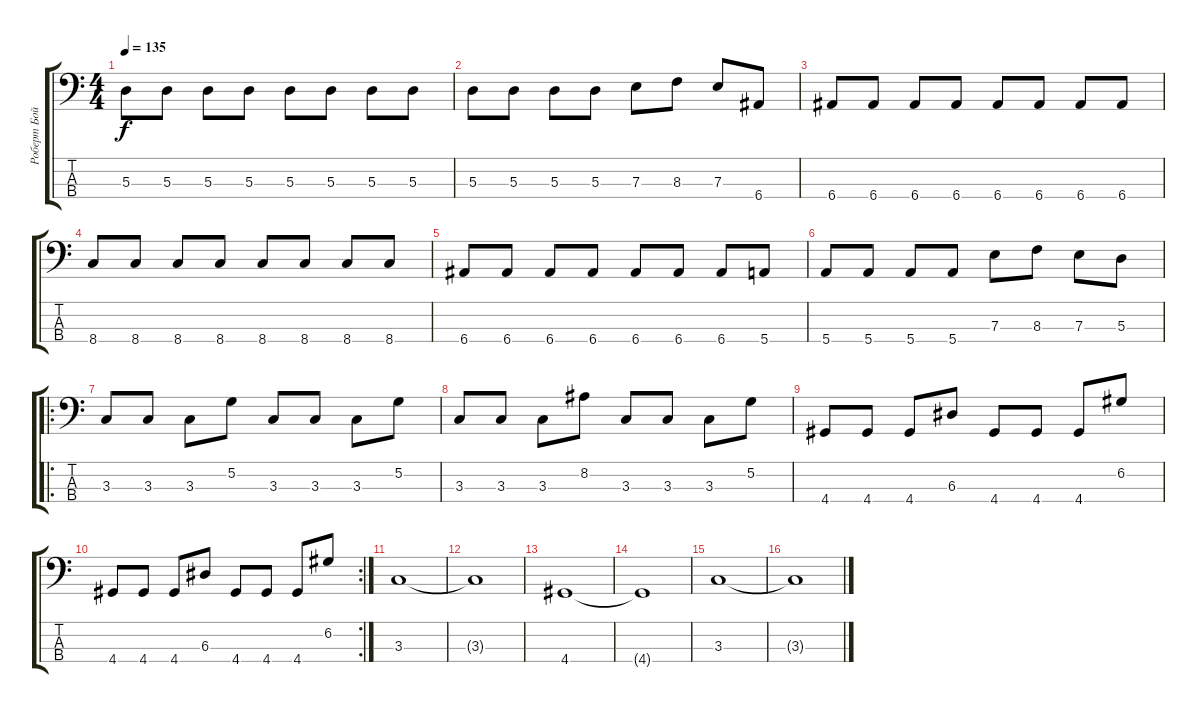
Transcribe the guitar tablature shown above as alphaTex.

\track ("Роберт Бойм" "Роберт Бой") {mute instrument synthbass2}
\staff {score tabs}
\tuning (G2 D2 A1 E1) {hide}
\ts (4 4)
\tempo 135
\clef f4
\ks c
5.3.8{dy f} 5.3.8 5.3.8 5.3.8 5.3.8 5.3.8 5.3.8 5.3.8 |
5.3.8 5.3.8 5.3.8 5.3.8 7.3.8 8.3.8 7.3.8 6.4.8 |
6.4.8 6.4.8 6.4.8 6.4.8 6.4.8 6.4.8 6.4.8 6.4.8 |
8.4.8 8.4.8 8.4.8 8.4.8 8.4.8 8.4.8 8.4.8 8.4.8 |
6.4.8 6.4.8 6.4.8 6.4.8 6.4.8 6.4.8 6.4.8 5.4.8 |
5.4.8 5.4.8 5.4.8 5.4.8 7.3.8 8.3.8 7.3.8 5.3.8 |
\ro
3.3.8 3.3.8 3.3.8 5.2.8 3.3.8 3.3.8 3.3.8 5.2.8 |
3.3.8 3.3.8 3.3.8 8.2.8 3.3.8 3.3.8 3.3.8 5.2.8 |
4.4.8 4.4.8 4.4.8 6.3.8 4.4.8 4.4.8 4.4.8 6.2.8 |
\rc 2
4.4.8 4.4.8 4.4.8 6.3.8 4.4.8 4.4.8 4.4.8 6.2.8 |
3.3.1 |
3.3{t}.1 |
4.4.1 |
4.4{t}.1 |
3.3.1 |
3.3{t}.1
